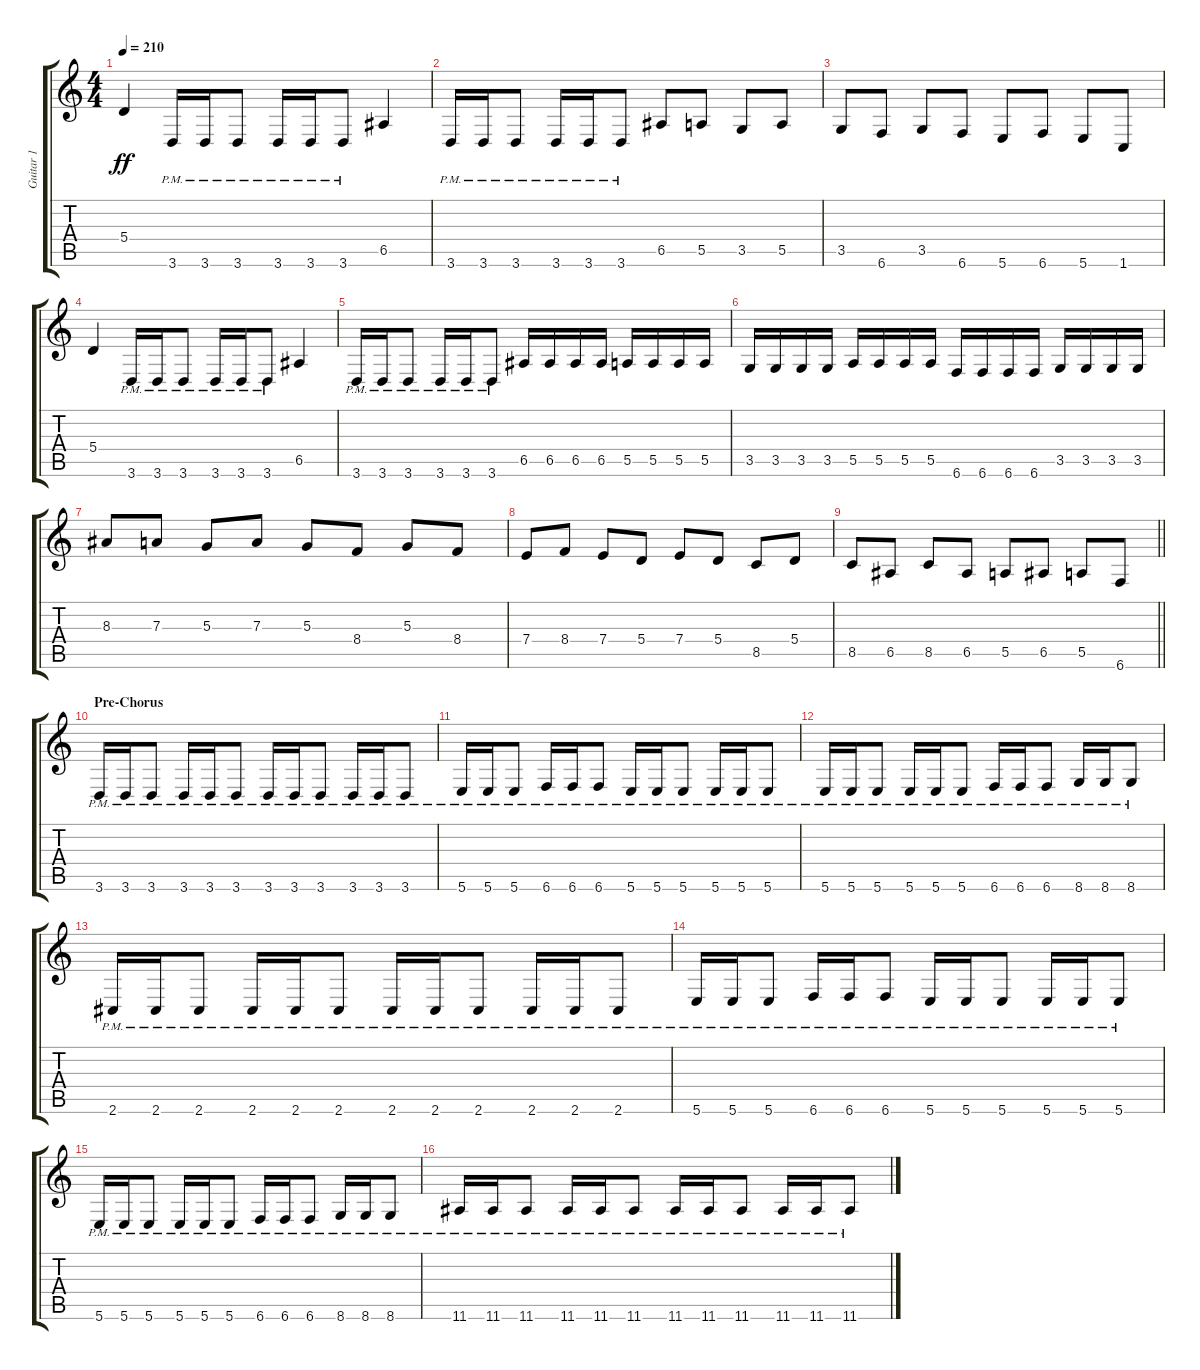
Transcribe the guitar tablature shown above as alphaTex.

\track ("Guitar 1" "Guitar 1") {instrument distortionguitar}
\staff {score tabs}
\tuning (B3 Gb3 D3 A2 E2 B1) {hide}
\ts (4 4)
\tempo 210
\clef g2
\ks c
5.4.4{dy ff} 3.6{pm}.16 3.6{pm}.16 3.6{pm}.8 3.6{pm}.16 3.6{pm}.16 3.6{pm}.8 6.5.4 |
3.6{pm}.16 3.6{pm}.16 3.6{pm}.8 3.6{pm}.16 3.6{pm}.16 3.6{pm}.8 6.5.8 5.5.8 3.5.8 5.5.8 |
3.5.8 6.6.8 3.5.8 6.6.8 5.6.8 6.6.8 5.6.8 1.6.8 |
5.4.4 3.6{pm}.16 3.6{pm}.16 3.6{pm}.8 3.6{pm}.16 3.6{pm}.16 3.6{pm}.8 6.5.4 |
3.6{pm}.16 3.6{pm}.16 3.6{pm}.8 3.6{pm}.16 3.6{pm}.16 3.6{pm}.8 6.5.16 6.5.16 6.5.16 6.5.16 5.5.16 5.5.16 5.5.16 5.5.16 |
3.5.16 3.5.16 3.5.16 3.5.16 5.5.16 5.5.16 5.5.16 5.5.16 6.6.16 6.6.16 6.6.16 6.6.16 3.5.16 3.5.16 3.5.16 3.5.16 |
8.3.8 7.3.8 5.3.8 7.3.8 5.3.8 8.4.8 5.3.8 8.4.8 |
7.4.8 8.4.8 7.4.8 5.4.8 7.4.8 5.4.8 8.5.8 5.4.8 |
\barLineRight lightlight
8.5.8 6.5.8 8.5.8 6.5.8 5.5.8 6.5.8 5.5.8 6.6.8 |
\section ("" "Pre-Chorus")
3.6{pm}.16 3.6{pm}.16 3.6{pm}.8 3.6{pm}.16 3.6{pm}.16 3.6{pm}.8 3.6{pm}.16 3.6{pm}.16 3.6{pm}.8 3.6{pm}.16 3.6{pm}.16 3.6{pm}.8 |
5.6{pm}.16 5.6{pm}.16 5.6{pm}.8 6.6{pm}.16 6.6{pm}.16 6.6{pm}.8 5.6{pm}.16 5.6{pm}.16 5.6{pm}.8 5.6{pm}.16 5.6{pm}.16 5.6{pm}.8 |
5.6{pm}.16 5.6{pm}.16 5.6{pm}.8 5.6{pm}.16 5.6{pm}.16 5.6{pm}.8 6.6{pm}.16 6.6{pm}.16 6.6{pm}.8 8.6{pm}.16 8.6{pm}.16 8.6{pm}.8 |
2.6{pm}.16 2.6{pm}.16 2.6{pm}.8 2.6{pm}.16 2.6{pm}.16 2.6{pm}.8 2.6{pm}.16 2.6{pm}.16 2.6{pm}.8 2.6{pm}.16 2.6{pm}.16 2.6{pm}.8 |
5.6{pm}.16 5.6{pm}.16 5.6{pm}.8 6.6{pm}.16 6.6{pm}.16 6.6{pm}.8 5.6{pm}.16 5.6{pm}.16 5.6{pm}.8 5.6{pm}.16 5.6{pm}.16 5.6{pm}.8 |
5.6{pm}.16 5.6{pm}.16 5.6{pm}.8 5.6{pm}.16 5.6{pm}.16 5.6{pm}.8 6.6{pm}.16 6.6{pm}.16 6.6{pm}.8 8.6{pm}.16 8.6{pm}.16 8.6{pm}.8 |
11.6{pm}.16 11.6{pm}.16 11.6{pm}.8 11.6{pm}.16 11.6{pm}.16 11.6{pm}.8 11.6{pm}.16 11.6{pm}.16 11.6{pm}.8 11.6{pm}.16 11.6{pm}.16 11.6{pm}.8
